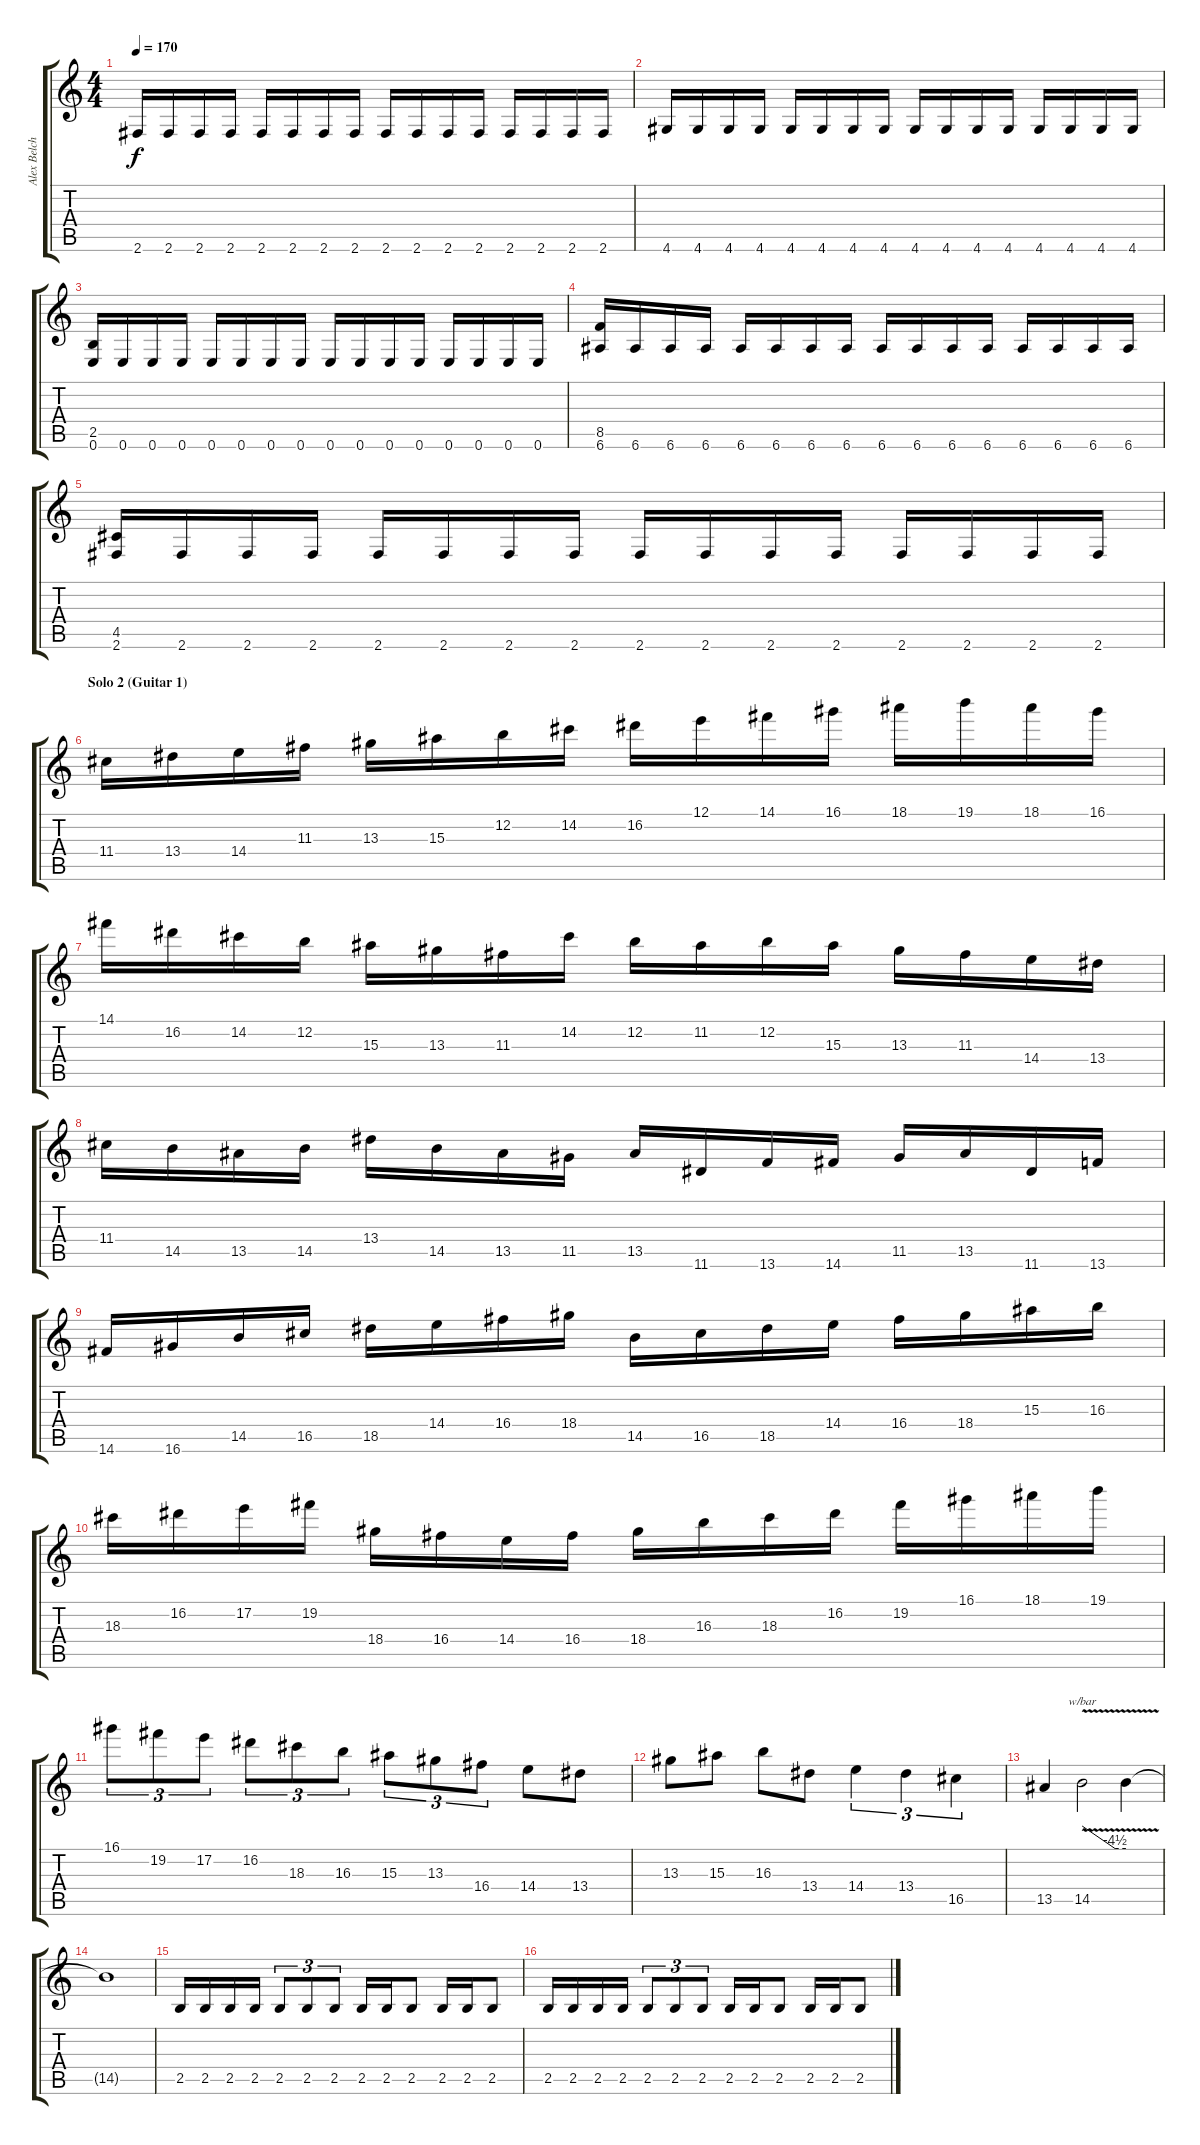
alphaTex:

\track ("Alex Belchior" "Alex Belch") {instrument distortionguitar}
\staff {score tabs}
\tuning (E4 B3 G3 D3 A2 E2) {hide}
\ts (4 4)
\tempo 170
\clef g2
\ks c
2.6.16{dy f} 2.6.16 2.6.16 2.6.16 2.6.16 2.6.16 2.6.16 2.6.16 2.6.16 2.6.16 2.6.16 2.6.16 2.6.16 2.6.16 2.6.16 2.6.16 |
4.6.16 4.6.16 4.6.16 4.6.16 4.6.16 4.6.16 4.6.16 4.6.16 4.6.16 4.6.16 4.6.16 4.6.16 4.6.16 4.6.16 4.6.16 4.6.16 |
(2.5 0.6).16 0.6.16 0.6.16 0.6.16 0.6.16 0.6.16 0.6.16 0.6.16 0.6.16 0.6.16 0.6.16 0.6.16 0.6.16 0.6.16 0.6.16 0.6.16 |
(8.5 6.6).16 6.6.16 6.6.16 6.6.16 6.6.16 6.6.16 6.6.16 6.6.16 6.6.16 6.6.16 6.6.16 6.6.16 6.6.16 6.6.16 6.6.16 6.6.16 |
(4.5 2.6).16 2.6.16 2.6.16 2.6.16 2.6.16 2.6.16 2.6.16 2.6.16 2.6.16 2.6.16 2.6.16 2.6.16 2.6.16 2.6.16 2.6.16 2.6.16 |
\section ("" "Solo 2 (Guitar 1)")
11.4.16 13.4.16 14.4.16 11.3.16 13.3.16 15.3.16 12.2.16 14.2.16 16.2.16 12.1.16 14.1.16 16.1.16 18.1.16 19.1.16 18.1.16 16.1.16 |
14.1.16 16.2.16 14.2.16 12.2.16 15.3.16 13.3.16 11.3.16 14.2.16 12.2.16 11.2.16 12.2.16 15.3.16 13.3.16 11.3.16 14.4.16 13.4.16 |
11.4.16 14.5.16 13.5.16 14.5.16 13.4.16 14.5.16 13.5.16 11.5.16 13.5.16 11.6.16 13.6.16 14.6.16 11.5.16 13.5.16 11.6.16 13.6.16 |
14.6.16 16.6.16 14.5.16 16.5.16 18.5.16 14.4.16 16.4.16 18.4.16 14.5.16 16.5.16 18.5.16 14.4.16 16.4.16 18.4.16 15.3.16 16.3.16 |
18.3.16 16.2.16 17.2.16 19.2.16 18.4.16 16.4.16 14.4.16 16.4.16 18.4.16 16.3.16 18.3.16 16.2.16 19.2.16 16.1.16 18.1.16 19.1.16 |
16.1.8{tu (3 2)} 19.2.8{tu (3 2)} 17.2.8{tu (3 2)} 16.2.8{tu (3 2)} 18.3.8{tu (3 2)} 16.3.8{tu (3 2)} 15.3.8{tu (3 2)} 13.3.8{tu (3 2)} 16.4.8{tu (3 2)} 14.4.8 13.4.8 |
13.3.8 15.3.8 16.3.8 13.4.8 14.4.4{tu (3 2)} 13.4.4{tu (3 2)} 16.5.4{tu (3 2)} |
13.5.4 14.5{v}.2{tbe (custom default 0 0 45 -18 60 -18)} 14.5{t}.4 |
14.5{t}.1 |
2.5.16 2.5.16 2.5.16 2.5.16 2.5.8{tu (3 2)} 2.5.8{tu (3 2)} 2.5.8{tu (3 2)} 2.5.16 2.5.16 2.5.8 2.5.16 2.5.16 2.5.8 |
2.5.16 2.5.16 2.5.16 2.5.16 2.5.8{tu (3 2)} 2.5.8{tu (3 2)} 2.5.8{tu (3 2)} 2.5.16 2.5.16 2.5.8 2.5.16 2.5.16 2.5.8
